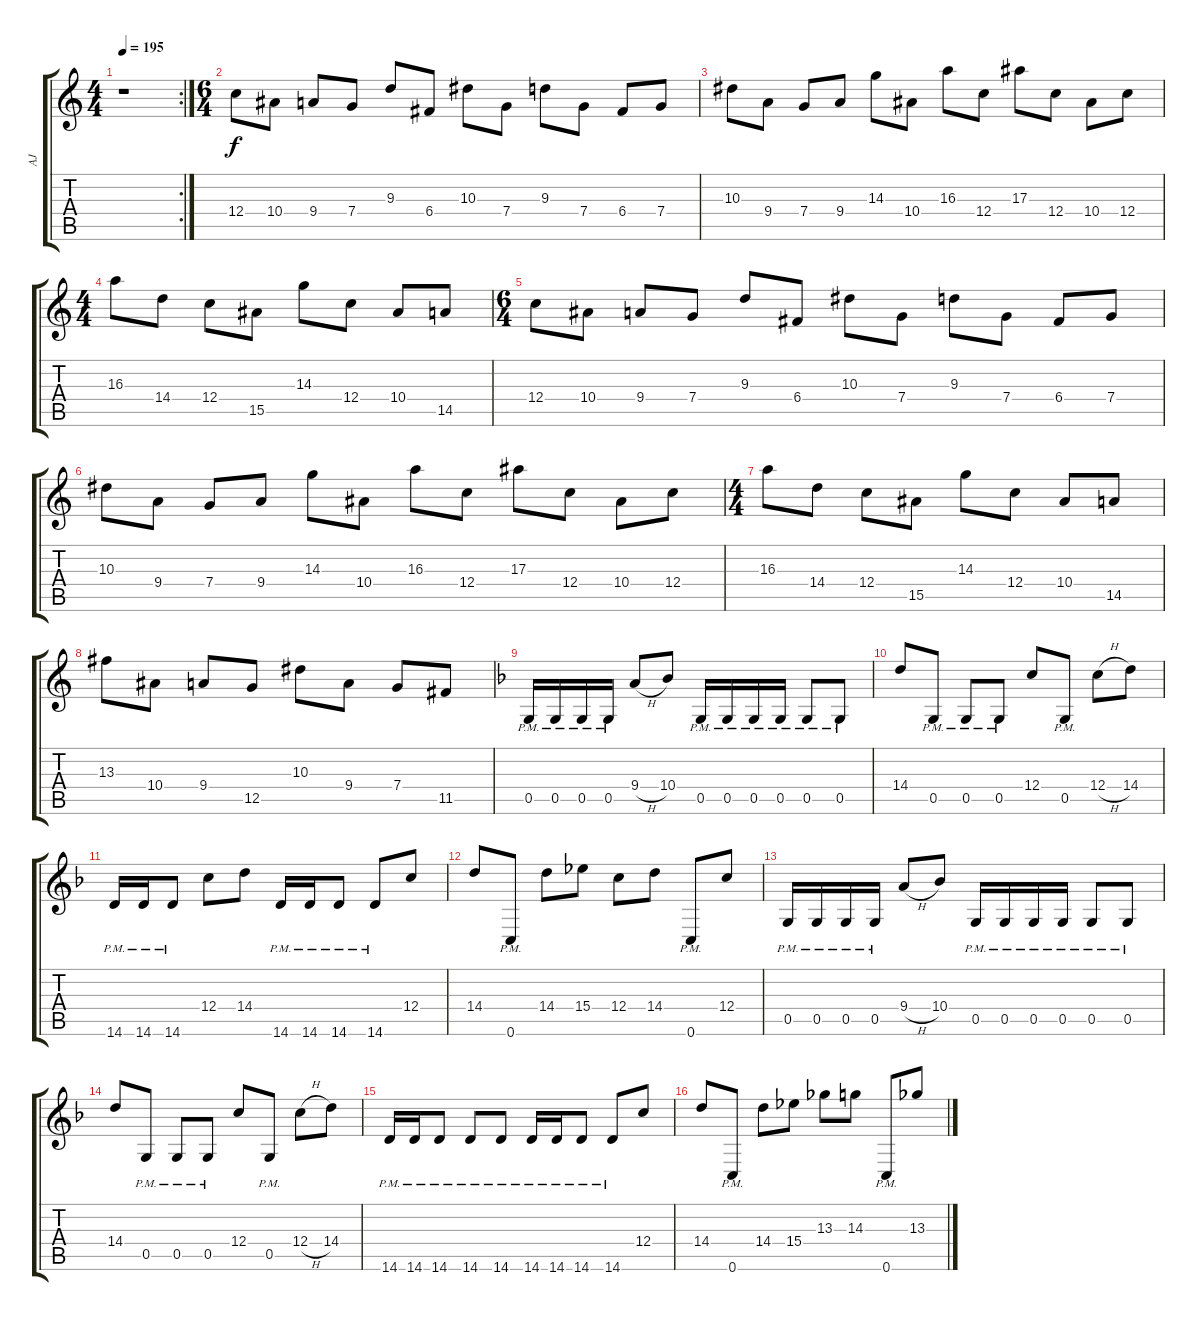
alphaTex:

\track ("AJ" "AJ") {instrument overdrivenguitar}
\staff {score tabs}
\tuning (D4 A3 F3 C3 G2 C2) {hide}
\rc 2
\ts (4 4)
\tempo 195
\clef g2
\ks c
r.1{dy f} |
\ts (6 4)
12.4.8 10.4.8 9.4.8 7.4.8 9.3.8 6.4.8 10.3.8 7.4.8 9.3.8 7.4.8 6.4.8 7.4.8 |
10.3.8 9.4.8 7.4.8 9.4.8 14.3.8 10.4.8 16.3.8 12.4.8 17.3.8 12.4.8 10.4.8 12.4.8 |
\ts (4 4)
16.3.8 14.4.8 12.4.8 15.5.8 14.3.8 12.4.8 10.4.8 14.5.8 |
\ts (6 4)
12.4.8 10.4.8 9.4.8 7.4.8 9.3.8 6.4.8 10.3.8 7.4.8 9.3.8 7.4.8 6.4.8 7.4.8 |
10.3.8 9.4.8 7.4.8 9.4.8 14.3.8 10.4.8 16.3.8 12.4.8 17.3.8 12.4.8 10.4.8 12.4.8 |
\ts (4 4)
16.3.8 14.4.8 12.4.8 15.5.8 14.3.8 12.4.8 10.4.8 14.5.8 |
13.3.8 10.4.8 9.4.8 12.5.8 10.3.8 9.4.8 7.4.8 11.5.8 |
\ks f
0.5{pm}.16 0.5{pm}.16 0.5{pm}.16 0.5{pm}.16 9.4{h}.8 10.4.8 0.5{pm}.16 0.5{pm}.16 0.5{pm}.16 0.5{pm}.16 0.5{pm}.8 0.5{pm}.8 |
14.4.8 0.5{pm}.8 0.5{pm}.8 0.5{pm}.8 12.4.8 0.5{pm}.8 12.4{h}.8 14.4.8 |
14.6{pm}.16 14.6{pm}.16 14.6{pm}.8 12.4.8 14.4.8 14.6{pm}.16 14.6{pm}.16 14.6{pm}.8 14.6{pm}.8 12.4.8 |
14.4.8 0.6{pm}.8 14.4.8 15.4.8 12.4.8 14.4.8 0.6{pm}.8 12.4.8 |
0.5{pm}.16 0.5{pm}.16 0.5{pm}.16 0.5{pm}.16 9.4{h}.8 10.4.8 0.5{pm}.16 0.5{pm}.16 0.5{pm}.16 0.5{pm}.16 0.5{pm}.8 0.5{pm}.8 |
14.4.8 0.5{pm}.8 0.5{pm}.8 0.5{pm}.8 12.4.8 0.5{pm}.8 12.4{h}.8 14.4.8 |
14.6{pm}.16 14.6{pm}.16 14.6{pm}.8 14.6{pm}.8 14.6{pm}.8 14.6{pm}.16 14.6{pm}.16 14.6{pm}.8 14.6{pm}.8 12.4.8 |
14.4.8 0.6{pm}.8 14.4.8 15.4.8 13.3.8 14.3.8 0.6{pm}.8 13.3.8
